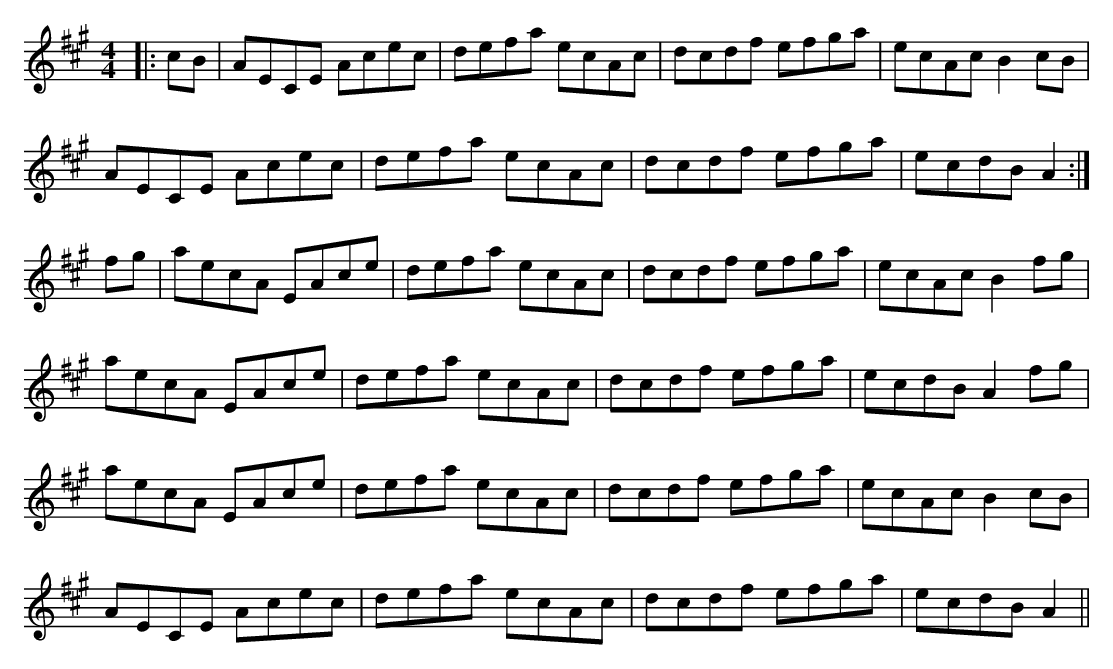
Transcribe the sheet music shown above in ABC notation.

X:1
M:4/4
K:A
|:cB|AECE Acec|defa ecAc|dcdf efga|ecAc B2 cB|
AECE Acec|defa ecAc|dcdf efga|ecdB A2:|
fg|aecA EAce|defa ecAc|dcdf efga|ecAc B2 fg|
aecA EAce|defa ecAc|dcdf efga|ecdB A2 fg|
aecA EAce|defa ecAc|dcdf efga|ecAc B2 cB|
AECE Acec|defa ecAc|dcdf efga|ecdB A2||
